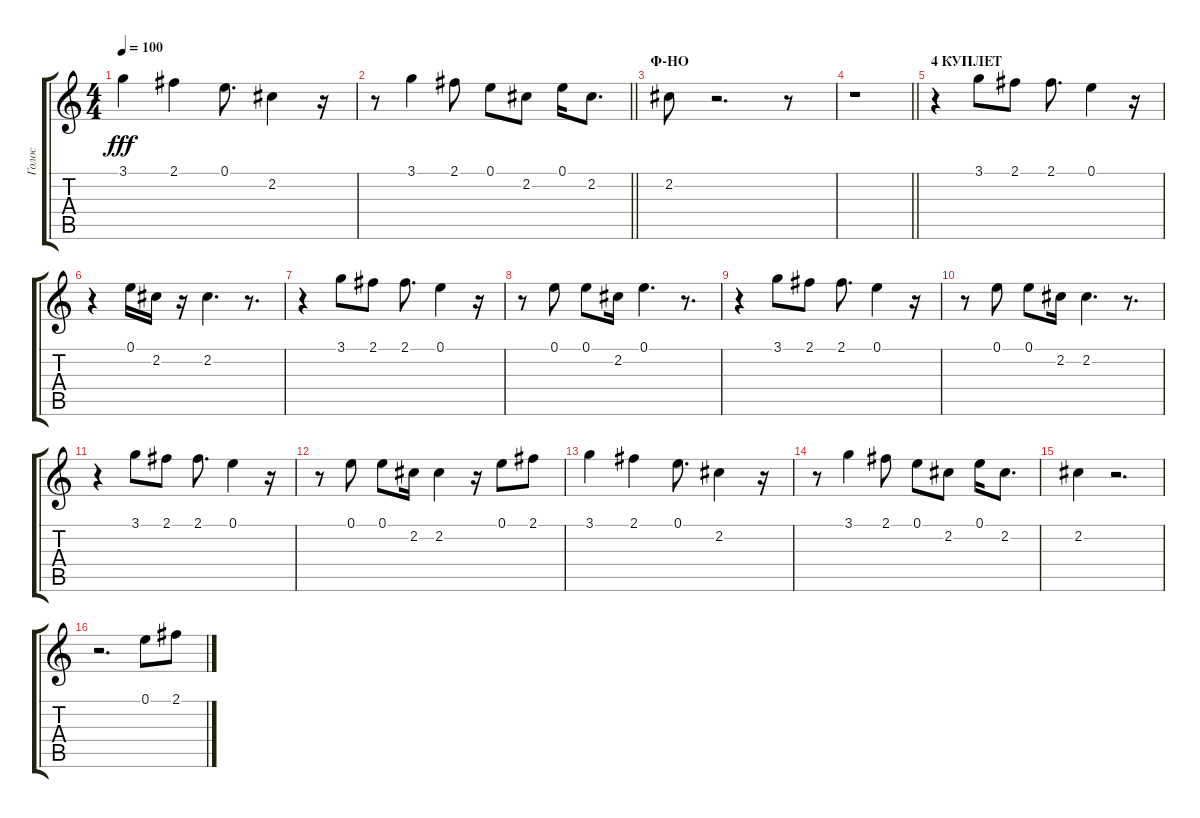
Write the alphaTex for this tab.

\track ("Голос" "Голос") {instrument acousticguitarsteel}
\staff {score tabs}
\tuning (E4 B3 G3 D3 A2 E2) {hide}
\ts (4 4)
\tempo 100
\clef g2
\ks c
3.1.4{dy fff} 2.1.4 0.1.8{d} 2.2.4 r.16 |
\barLineRight lightlight
r.8 3.1.4 2.1.8 0.1.8 2.2.8 0.1.16 2.2.8{d} |
\section ("" "Ф-НО")
2.2.8 r.2{d} r.8 |
\barLineRight lightlight
r.1 |
\section ("" "4 КУПЛЕТ")
r.4 3.1.8 2.1.8 2.1.8{d} 0.1.4 r.16 |
r.4 0.1.16 2.2.16 r.16 2.2.4{d} r.8{d} |
r.4 3.1.8 2.1.8 2.1.8{d} 0.1.4 r.16 |
r.8 0.1.8 0.1.8 2.2.16 0.1.4{d} r.8{d} |
r.4 3.1.8 2.1.8 2.1.8{d} 0.1.4 r.16 |
r.8 0.1.8 0.1.8 2.2.16 2.2.4{d} r.8{d} |
r.4 3.1.8 2.1.8 2.1.8{d} 0.1.4 r.16 |
r.8 0.1.8 0.1.8 2.2.16 2.2.4 r.16 0.1.8 2.1.8 |
3.1.4 2.1.4 0.1.8{d} 2.2.4 r.16 |
r.8 3.1.4 2.1.8 0.1.8 2.2.8 0.1.16 2.2.8{d} |
2.2.4 r.2{d} |
r.2{d} 0.1.8 2.1.8
